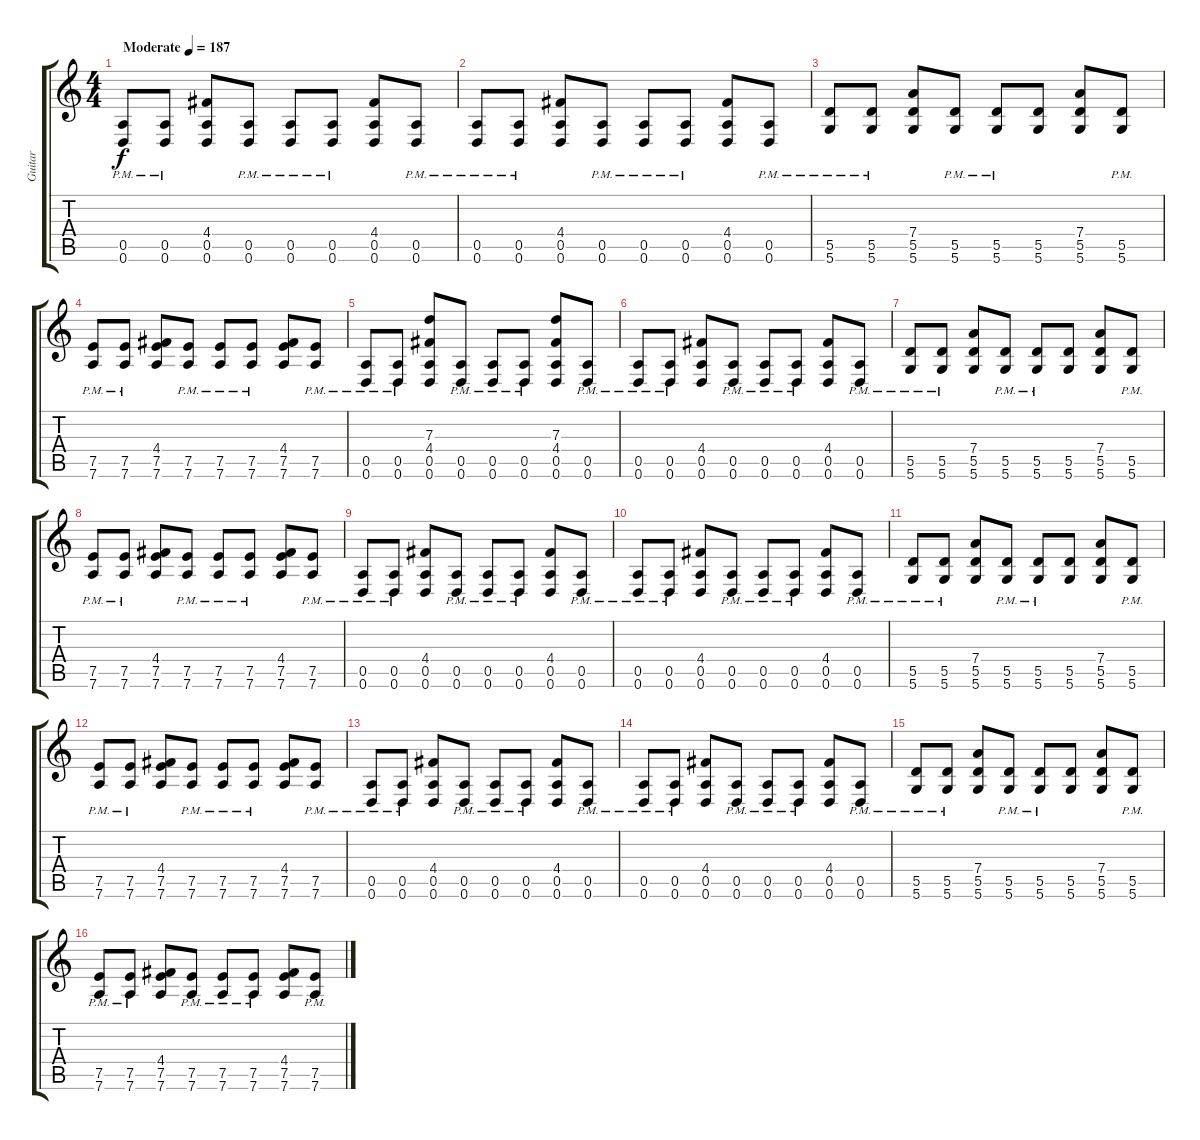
\track ("Guitar" "Guitar") {instrument distortionguitar}
\staff {score tabs}
\tuning (E4 B3 G3 D3 A2 D2) {hide}
\ts (4 4)
\tempo (187 "Moderate")
\clef g2
\ks c
(0.5{pm} 0.6{pm}).8{dy f instrument electricguitarclean} (0.5{pm} 0.6{pm}).8 (4.4 0.5 0.6).8 (0.5{pm} 0.6{pm}).8 (0.5{pm} 0.6{pm}).8 (0.5{pm} 0.6{pm}).8 (4.4 0.5 0.6).8 (0.5{pm} 0.6{pm}).8 |
(0.5{pm} 0.6{pm}).8 (0.5{pm} 0.6{pm}).8 (4.4 0.5 0.6).8 (0.5{pm} 0.6{pm}).8 (0.5{pm} 0.6{pm}).8 (0.5{pm} 0.6{pm}).8 (4.4 0.5 0.6).8 (0.5{pm} 0.6{pm}).8 |
(5.5{pm} 5.6{pm}).8 (5.5{pm} 5.6{pm}).8 (7.4 5.5 5.6).8 (5.5{pm} 5.6{pm}).8 (5.5{pm} 5.6{pm}).8 (5.5 5.6).8 (7.4 5.5 5.6).8 (5.5{pm} 5.6{pm}).8 |
(7.5{pm} 7.6{pm}).8 (7.5{pm} 7.6{pm}).8 (4.4 7.5 7.6).8 (7.5{pm} 7.6{pm}).8 (7.5{pm} 7.6{pm}).8 (7.5{pm} 7.6{pm}).8 (4.4 7.5 7.6).8 (7.5{pm} 7.6{pm}).8 |
(0.5{pm} 0.6{pm}).8 (0.5{pm} 0.6{pm}).8 (7.3 4.4 0.5 0.6).8 (0.5{pm} 0.6{pm}).8 (0.5{pm} 0.6{pm}).8 (0.5{pm} 0.6{pm}).8 (7.3 4.4 0.5 0.6).8 (0.5{pm} 0.6{pm}).8 |
(0.5{pm} 0.6{pm}).8 (0.5{pm} 0.6{pm}).8 (4.4 0.5 0.6).8 (0.5{pm} 0.6{pm}).8 (0.5{pm} 0.6{pm}).8 (0.5{pm} 0.6{pm}).8 (4.4 0.5 0.6).8 (0.5{pm} 0.6{pm}).8 |
(5.5{pm} 5.6{pm}).8 (5.5{pm} 5.6{pm}).8 (7.4 5.5 5.6).8 (5.5{pm} 5.6{pm}).8 (5.5{pm} 5.6{pm}).8 (5.5 5.6).8 (7.4 5.5 5.6).8 (5.5{pm} 5.6{pm}).8 |
(7.5{pm} 7.6{pm}).8 (7.5{pm} 7.6{pm}).8 (4.4 7.5 7.6).8 (7.5{pm} 7.6{pm}).8 (7.5{pm} 7.6{pm}).8 (7.5{pm} 7.6{pm}).8 (4.4 7.5 7.6).8 (7.5{pm} 7.6{pm}).8 |
(0.5{pm} 0.6{pm}).8 (0.5{pm} 0.6{pm}).8 (4.4 0.5 0.6).8 (0.5{pm} 0.6{pm}).8 (0.5{pm} 0.6{pm}).8 (0.5{pm} 0.6{pm}).8 (4.4 0.5 0.6).8 (0.5{pm} 0.6{pm}).8 |
(0.5{pm} 0.6{pm}).8 (0.5{pm} 0.6{pm}).8 (4.4 0.5 0.6).8 (0.5{pm} 0.6{pm}).8 (0.5{pm} 0.6{pm}).8 (0.5{pm} 0.6{pm}).8 (4.4 0.5 0.6).8 (0.5{pm} 0.6{pm}).8 |
(5.5{pm} 5.6{pm}).8 (5.5{pm} 5.6{pm}).8 (7.4 5.5 5.6).8 (5.5{pm} 5.6{pm}).8 (5.5{pm} 5.6{pm}).8 (5.5 5.6).8 (7.4 5.5 5.6).8 (5.5{pm} 5.6{pm}).8 |
(7.5{pm} 7.6{pm}).8 (7.5{pm} 7.6{pm}).8 (4.4 7.5 7.6).8 (7.5{pm} 7.6{pm}).8 (7.5{pm} 7.6{pm}).8 (7.5{pm} 7.6{pm}).8 (4.4 7.5 7.6).8 (7.5{pm} 7.6{pm}).8 |
(0.5{pm} 0.6{pm}).8 (0.5{pm} 0.6{pm}).8 (4.4 0.5 0.6).8 (0.5{pm} 0.6{pm}).8 (0.5{pm} 0.6{pm}).8 (0.5{pm} 0.6{pm}).8 (4.4 0.5 0.6).8 (0.5{pm} 0.6{pm}).8 |
(0.5{pm} 0.6{pm}).8 (0.5{pm} 0.6{pm}).8 (4.4 0.5 0.6).8 (0.5{pm} 0.6{pm}).8 (0.5{pm} 0.6{pm}).8 (0.5{pm} 0.6{pm}).8 (4.4 0.5 0.6).8 (0.5{pm} 0.6{pm}).8 |
(5.5{pm} 5.6{pm}).8 (5.5{pm} 5.6{pm}).8 (7.4 5.5 5.6).8 (5.5{pm} 5.6{pm}).8 (5.5{pm} 5.6{pm}).8 (5.5 5.6).8 (7.4 5.5 5.6).8 (5.5{pm} 5.6{pm}).8 |
(7.5{pm} 7.6{pm}).8 (7.5{pm} 7.6{pm}).8 (4.4 7.5 7.6).8 (7.5{pm} 7.6{pm}).8 (7.5{pm} 7.6{pm}).8 (7.5{pm} 7.6{pm}).8 (4.4 7.5 7.6).8 (7.5{pm} 7.6{pm}).8
